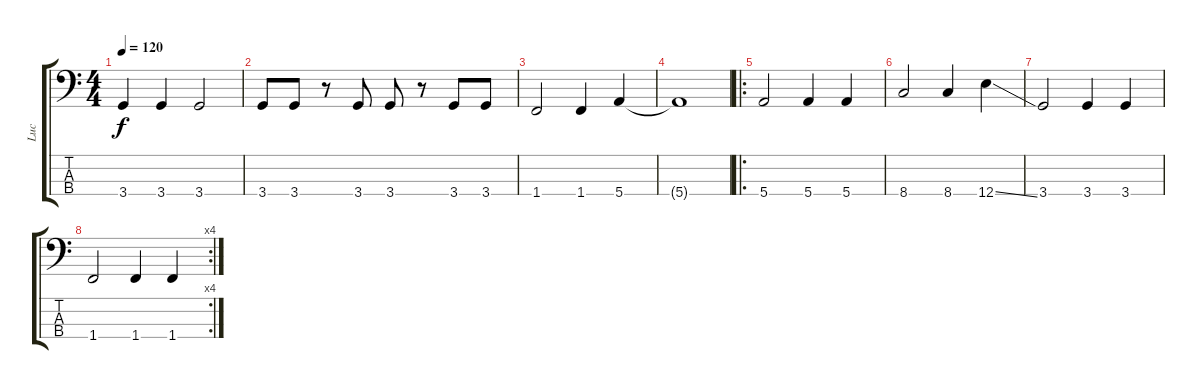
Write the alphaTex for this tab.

\track ("Luc" "Luc") {instrument electricbassfinger}
\staff {score tabs}
\tuning (G2 D2 A1 E1) {hide}
\ts (4 4)
\tempo 120
\clef f4
\ks c
3.4.4{dy f} 3.4.4 3.4.2 |
3.4.8 3.4.8 r.8 3.4.8 3.4.8 r.8 3.4.8 3.4.8 |
1.4.2 1.4.4 5.4.4 |
5.4{t}.1 |
\ro
5.4.2 5.4.4 5.4.4 |
8.4.2 8.4.4 12.4{ss}.4 |
3.4.2 3.4.4 3.4.4 |
\rc 4
1.4.2 1.4.4 1.4.4
